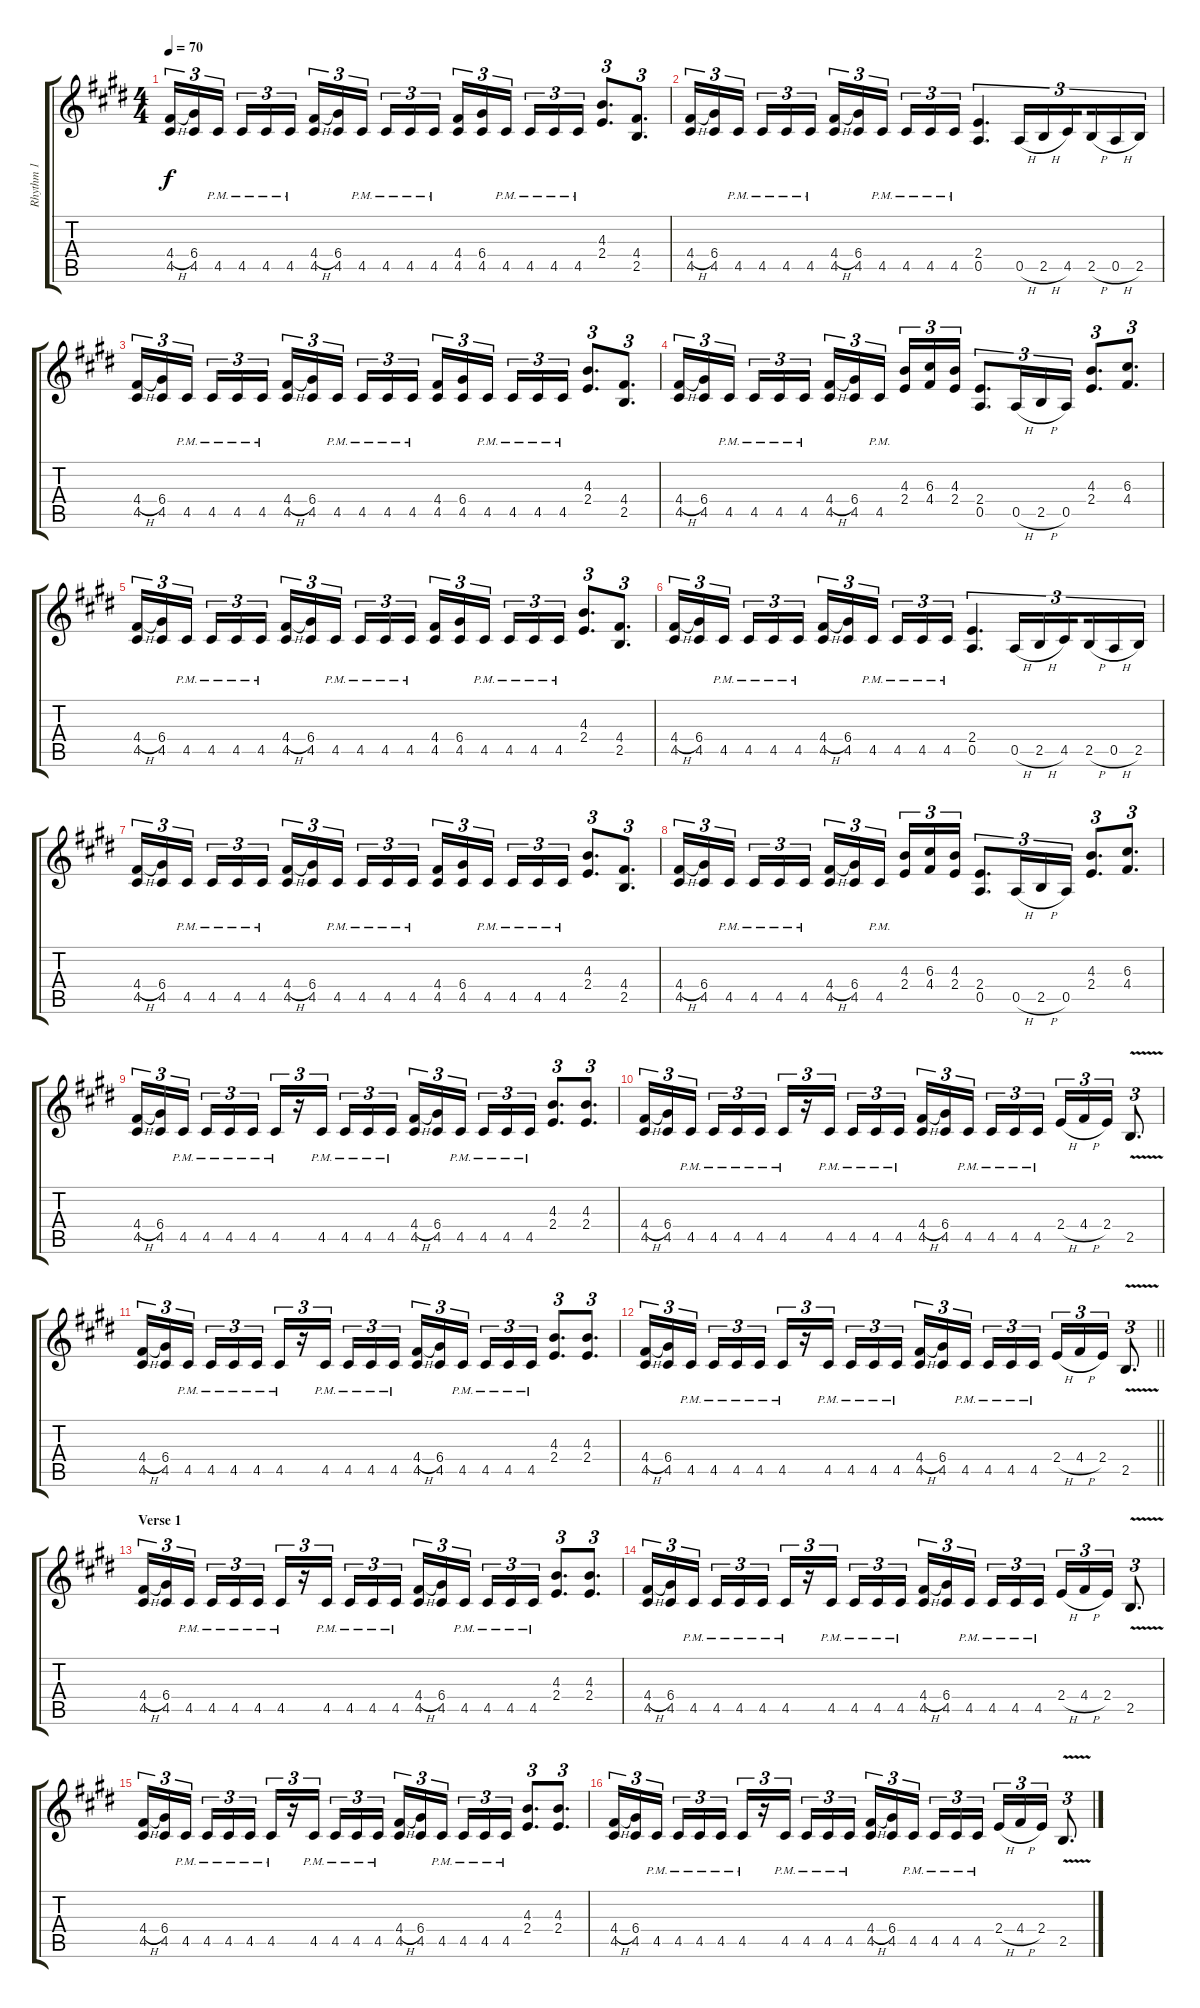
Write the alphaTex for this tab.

\track ("Rhythm 1" "Rhythm 1") {instrument distortionguitar}
\staff {score tabs}
\tuning (E4 B3 G3 D3 A2 E2) {hide}
\ts (4 4)
\tempo 70
\clef g2
\ks c#minor
(4.4{h} 4.5).16{tu (3 2) dy f} (6.4 4.5).16{tu (3 2)} 4.5{pm}.16{tu (3 2) beam splitsecondary} 4.5{pm}.16{tu (3 2)} 4.5{pm}.16{tu (3 2)} 4.5{pm}.16{tu (3 2)} (4.4{h} 4.5).16{tu (3 2)} (6.4 4.5).16{tu (3 2)} 4.5{pm}.16{tu (3 2) beam splitsecondary} 4.5{pm}.16{tu (3 2)} 4.5{pm}.16{tu (3 2)} 4.5{pm}.16{tu (3 2)} (4.4 4.5).16{tu (3 2)} (6.4 4.5).16{tu (3 2)} 4.5{pm}.16{tu (3 2) beam splitsecondary} 4.5{pm}.16{tu (3 2)} 4.5{pm}.16{tu (3 2)} 4.5{pm}.16{tu (3 2)} (4.3 2.4).8{d tu (3 2)} (4.4 2.5).8{d tu (3 2)} |
(4.4{h} 4.5).16{tu (3 2)} (6.4 4.5).16{tu (3 2)} 4.5{pm}.16{tu (3 2) beam splitsecondary} 4.5{pm}.16{tu (3 2)} 4.5{pm}.16{tu (3 2)} 4.5{pm}.16{tu (3 2)} (4.4{h} 4.5).16{tu (3 2)} (6.4 4.5).16{tu (3 2)} 4.5{pm}.16{tu (3 2) beam splitsecondary} 4.5{pm}.16{tu (3 2)} 4.5{pm}.16{tu (3 2)} 4.5{pm}.16{tu (3 2)} (2.4 0.5).4{d tu (3 2)} 0.5{h}.16{tu (3 2)} 2.5{h}.16{tu (3 2)} 4.5.16{tu (3 2) beam splitsecondary} 2.5{h}.16{tu (3 2)} 0.5{h}.16{tu (3 2)} 2.5.16{tu (3 2)} |
(4.4{h} 4.5).16{tu (3 2)} (6.4 4.5).16{tu (3 2)} 4.5{pm}.16{tu (3 2) beam splitsecondary} 4.5{pm}.16{tu (3 2)} 4.5{pm}.16{tu (3 2)} 4.5{pm}.16{tu (3 2)} (4.4{h} 4.5).16{tu (3 2)} (6.4 4.5).16{tu (3 2)} 4.5{pm}.16{tu (3 2) beam splitsecondary} 4.5{pm}.16{tu (3 2)} 4.5{pm}.16{tu (3 2)} 4.5{pm}.16{tu (3 2)} (4.4 4.5).16{tu (3 2)} (6.4 4.5).16{tu (3 2)} 4.5{pm}.16{tu (3 2) beam splitsecondary} 4.5{pm}.16{tu (3 2)} 4.5{pm}.16{tu (3 2)} 4.5{pm}.16{tu (3 2)} (4.3 2.4).8{d tu (3 2)} (4.4 2.5).8{d tu (3 2)} |
(4.4{h} 4.5).16{tu (3 2)} (6.4 4.5).16{tu (3 2)} 4.5{pm}.16{tu (3 2) beam splitsecondary} 4.5{pm}.16{tu (3 2)} 4.5{pm}.16{tu (3 2)} 4.5{pm}.16{tu (3 2)} (4.4{h} 4.5).16{tu (3 2)} (6.4 4.5).16{tu (3 2)} 4.5{pm}.16{tu (3 2) beam splitsecondary} (4.3 2.4).16{tu (3 2)} (6.3 4.4).16{tu (3 2)} (4.3 2.4).16{tu (3 2)} (2.4 0.5).8{d tu (3 2)} 0.5{h}.16{tu (3 2)} 2.5{h}.16{tu (3 2)} 0.5.16{tu (3 2)} (4.3 2.4).8{d tu (3 2)} (6.3 4.4).8{d tu (3 2)} |
(4.4{h} 4.5).16{tu (3 2)} (6.4 4.5).16{tu (3 2)} 4.5{pm}.16{tu (3 2) beam splitsecondary} 4.5{pm}.16{tu (3 2)} 4.5{pm}.16{tu (3 2)} 4.5{pm}.16{tu (3 2)} (4.4{h} 4.5).16{tu (3 2)} (6.4 4.5).16{tu (3 2)} 4.5{pm}.16{tu (3 2) beam splitsecondary} 4.5{pm}.16{tu (3 2)} 4.5{pm}.16{tu (3 2)} 4.5{pm}.16{tu (3 2)} (4.4 4.5).16{tu (3 2)} (6.4 4.5).16{tu (3 2)} 4.5{pm}.16{tu (3 2) beam splitsecondary} 4.5{pm}.16{tu (3 2)} 4.5{pm}.16{tu (3 2)} 4.5{pm}.16{tu (3 2)} (4.3 2.4).8{d tu (3 2)} (4.4 2.5).8{d tu (3 2)} |
(4.4{h} 4.5).16{tu (3 2)} (6.4 4.5).16{tu (3 2)} 4.5{pm}.16{tu (3 2) beam splitsecondary} 4.5{pm}.16{tu (3 2)} 4.5{pm}.16{tu (3 2)} 4.5{pm}.16{tu (3 2)} (4.4{h} 4.5).16{tu (3 2)} (6.4 4.5).16{tu (3 2)} 4.5{pm}.16{tu (3 2) beam splitsecondary} 4.5{pm}.16{tu (3 2)} 4.5{pm}.16{tu (3 2)} 4.5{pm}.16{tu (3 2)} (2.4 0.5).4{d tu (3 2)} 0.5{h}.16{tu (3 2)} 2.5{h}.16{tu (3 2)} 4.5.16{tu (3 2) beam splitsecondary} 2.5{h}.16{tu (3 2)} 0.5{h}.16{tu (3 2)} 2.5.16{tu (3 2)} |
(4.4{h} 4.5).16{tu (3 2)} (6.4 4.5).16{tu (3 2)} 4.5{pm}.16{tu (3 2) beam splitsecondary} 4.5{pm}.16{tu (3 2)} 4.5{pm}.16{tu (3 2)} 4.5{pm}.16{tu (3 2)} (4.4{h} 4.5).16{tu (3 2)} (6.4 4.5).16{tu (3 2)} 4.5{pm}.16{tu (3 2) beam splitsecondary} 4.5{pm}.16{tu (3 2)} 4.5{pm}.16{tu (3 2)} 4.5{pm}.16{tu (3 2)} (4.4 4.5).16{tu (3 2)} (6.4 4.5).16{tu (3 2)} 4.5{pm}.16{tu (3 2) beam splitsecondary} 4.5{pm}.16{tu (3 2)} 4.5{pm}.16{tu (3 2)} 4.5{pm}.16{tu (3 2)} (4.3 2.4).8{d tu (3 2)} (4.4 2.5).8{d tu (3 2)} |
(4.4{h} 4.5).16{tu (3 2)} (6.4 4.5).16{tu (3 2)} 4.5{pm}.16{tu (3 2) beam splitsecondary} 4.5{pm}.16{tu (3 2)} 4.5{pm}.16{tu (3 2)} 4.5{pm}.16{tu (3 2)} (4.4{h} 4.5).16{tu (3 2)} (6.4 4.5).16{tu (3 2)} 4.5{pm}.16{tu (3 2) beam splitsecondary} (4.3 2.4).16{tu (3 2)} (6.3 4.4).16{tu (3 2)} (4.3 2.4).16{tu (3 2)} (2.4 0.5).8{d tu (3 2)} 0.5{h}.16{tu (3 2)} 2.5{h}.16{tu (3 2)} 0.5.16{tu (3 2)} (4.3 2.4).8{d tu (3 2)} (6.3 4.4).8{d tu (3 2)} |
(4.4{h} 4.5).16{tu (3 2)} (6.4 4.5).16{tu (3 2)} 4.5{pm}.16{tu (3 2) beam splitsecondary} 4.5{pm}.16{tu (3 2)} 4.5{pm}.16{tu (3 2)} 4.5{pm}.16{tu (3 2)} 4.5{pm}.16{tu (3 2)} r.16{tu (3 2)} 4.5{pm}.16{tu (3 2) beam splitsecondary} 4.5{pm}.16{tu (3 2)} 4.5{pm}.16{tu (3 2)} 4.5{pm}.16{tu (3 2)} (4.4{h} 4.5).16{tu (3 2)} (6.4 4.5).16{tu (3 2)} 4.5{pm}.16{tu (3 2) beam splitsecondary} 4.5{pm}.16{tu (3 2)} 4.5{pm}.16{tu (3 2)} 4.5{pm}.16{tu (3 2)} (4.3 2.4).8{d tu (3 2)} (4.3 2.4).8{d tu (3 2)} |
(4.4{h} 4.5).16{tu (3 2)} (6.4 4.5).16{tu (3 2)} 4.5{pm}.16{tu (3 2) beam splitsecondary} 4.5{pm}.16{tu (3 2)} 4.5{pm}.16{tu (3 2)} 4.5{pm}.16{tu (3 2)} 4.5{pm}.16{tu (3 2)} r.16{tu (3 2)} 4.5{pm}.16{tu (3 2) beam splitsecondary} 4.5{pm}.16{tu (3 2)} 4.5{pm}.16{tu (3 2)} 4.5{pm}.16{tu (3 2)} (4.4{h} 4.5).16{tu (3 2)} (6.4 4.5).16{tu (3 2)} 4.5{pm}.16{tu (3 2) beam splitsecondary} 4.5{pm}.16{tu (3 2)} 4.5{pm}.16{tu (3 2)} 4.5{pm}.16{tu (3 2)} 2.4{h}.16{tu (3 2)} 4.4{h}.16{tu (3 2)} 2.4.16{tu (3 2)} 2.5{v}.8{d tu (3 2)} |
(4.4{h} 4.5).16{tu (3 2)} (6.4 4.5).16{tu (3 2)} 4.5{pm}.16{tu (3 2) beam splitsecondary} 4.5{pm}.16{tu (3 2)} 4.5{pm}.16{tu (3 2)} 4.5{pm}.16{tu (3 2)} 4.5{pm}.16{tu (3 2)} r.16{tu (3 2)} 4.5{pm}.16{tu (3 2) beam splitsecondary} 4.5{pm}.16{tu (3 2)} 4.5{pm}.16{tu (3 2)} 4.5{pm}.16{tu (3 2)} (4.4{h} 4.5).16{tu (3 2)} (6.4 4.5).16{tu (3 2)} 4.5{pm}.16{tu (3 2) beam splitsecondary} 4.5{pm}.16{tu (3 2)} 4.5{pm}.16{tu (3 2)} 4.5{pm}.16{tu (3 2)} (4.3 2.4).8{d tu (3 2)} (4.3 2.4).8{d tu (3 2)} |
\barLineRight lightlight
(4.4{h} 4.5).16{tu (3 2)} (6.4 4.5).16{tu (3 2)} 4.5{pm}.16{tu (3 2) beam splitsecondary} 4.5{pm}.16{tu (3 2)} 4.5{pm}.16{tu (3 2)} 4.5{pm}.16{tu (3 2)} 4.5{pm}.16{tu (3 2)} r.16{tu (3 2)} 4.5{pm}.16{tu (3 2) beam splitsecondary} 4.5{pm}.16{tu (3 2)} 4.5{pm}.16{tu (3 2)} 4.5{pm}.16{tu (3 2)} (4.4{h} 4.5).16{tu (3 2)} (6.4 4.5).16{tu (3 2)} 4.5{pm}.16{tu (3 2) beam splitsecondary} 4.5{pm}.16{tu (3 2)} 4.5{pm}.16{tu (3 2)} 4.5{pm}.16{tu (3 2)} 2.4{h}.16{tu (3 2)} 4.4{h}.16{tu (3 2)} 2.4.16{tu (3 2)} 2.5{v}.8{d tu (3 2)} |
\section ("" "Verse 1")
(4.4{h} 4.5).16{tu (3 2)} (6.4 4.5).16{tu (3 2)} 4.5{pm}.16{tu (3 2) beam splitsecondary} 4.5{pm}.16{tu (3 2)} 4.5{pm}.16{tu (3 2)} 4.5{pm}.16{tu (3 2)} 4.5{pm}.16{tu (3 2)} r.16{tu (3 2)} 4.5{pm}.16{tu (3 2) beam splitsecondary} 4.5{pm}.16{tu (3 2)} 4.5{pm}.16{tu (3 2)} 4.5{pm}.16{tu (3 2)} (4.4{h} 4.5).16{tu (3 2)} (6.4 4.5).16{tu (3 2)} 4.5{pm}.16{tu (3 2) beam splitsecondary} 4.5{pm}.16{tu (3 2)} 4.5{pm}.16{tu (3 2)} 4.5{pm}.16{tu (3 2)} (4.3 2.4).8{d tu (3 2)} (4.3 2.4).8{d tu (3 2)} |
(4.4{h} 4.5).16{tu (3 2)} (6.4 4.5).16{tu (3 2)} 4.5{pm}.16{tu (3 2) beam splitsecondary} 4.5{pm}.16{tu (3 2)} 4.5{pm}.16{tu (3 2)} 4.5{pm}.16{tu (3 2)} 4.5{pm}.16{tu (3 2)} r.16{tu (3 2)} 4.5{pm}.16{tu (3 2) beam splitsecondary} 4.5{pm}.16{tu (3 2)} 4.5{pm}.16{tu (3 2)} 4.5{pm}.16{tu (3 2)} (4.4{h} 4.5).16{tu (3 2)} (6.4 4.5).16{tu (3 2)} 4.5{pm}.16{tu (3 2) beam splitsecondary} 4.5{pm}.16{tu (3 2)} 4.5{pm}.16{tu (3 2)} 4.5{pm}.16{tu (3 2)} 2.4{h}.16{tu (3 2)} 4.4{h}.16{tu (3 2)} 2.4.16{tu (3 2)} 2.5{v}.8{d tu (3 2)} |
(4.4{h} 4.5).16{tu (3 2)} (6.4 4.5).16{tu (3 2)} 4.5{pm}.16{tu (3 2) beam splitsecondary} 4.5{pm}.16{tu (3 2)} 4.5{pm}.16{tu (3 2)} 4.5{pm}.16{tu (3 2)} 4.5{pm}.16{tu (3 2)} r.16{tu (3 2)} 4.5{pm}.16{tu (3 2) beam splitsecondary} 4.5{pm}.16{tu (3 2)} 4.5{pm}.16{tu (3 2)} 4.5{pm}.16{tu (3 2)} (4.4{h} 4.5).16{tu (3 2)} (6.4 4.5).16{tu (3 2)} 4.5{pm}.16{tu (3 2) beam splitsecondary} 4.5{pm}.16{tu (3 2)} 4.5{pm}.16{tu (3 2)} 4.5{pm}.16{tu (3 2)} (4.3 2.4).8{d tu (3 2)} (4.3 2.4).8{d tu (3 2)} |
(4.4{h} 4.5).16{tu (3 2)} (6.4 4.5).16{tu (3 2)} 4.5{pm}.16{tu (3 2) beam splitsecondary} 4.5{pm}.16{tu (3 2)} 4.5{pm}.16{tu (3 2)} 4.5{pm}.16{tu (3 2)} 4.5{pm}.16{tu (3 2)} r.16{tu (3 2)} 4.5{pm}.16{tu (3 2) beam splitsecondary} 4.5{pm}.16{tu (3 2)} 4.5{pm}.16{tu (3 2)} 4.5{pm}.16{tu (3 2)} (4.4{h} 4.5).16{tu (3 2)} (6.4 4.5).16{tu (3 2)} 4.5{pm}.16{tu (3 2) beam splitsecondary} 4.5{pm}.16{tu (3 2)} 4.5{pm}.16{tu (3 2)} 4.5{pm}.16{tu (3 2)} 2.4{h}.16{tu (3 2)} 4.4{h}.16{tu (3 2)} 2.4.16{tu (3 2)} 2.5{v}.8{d tu (3 2)}
